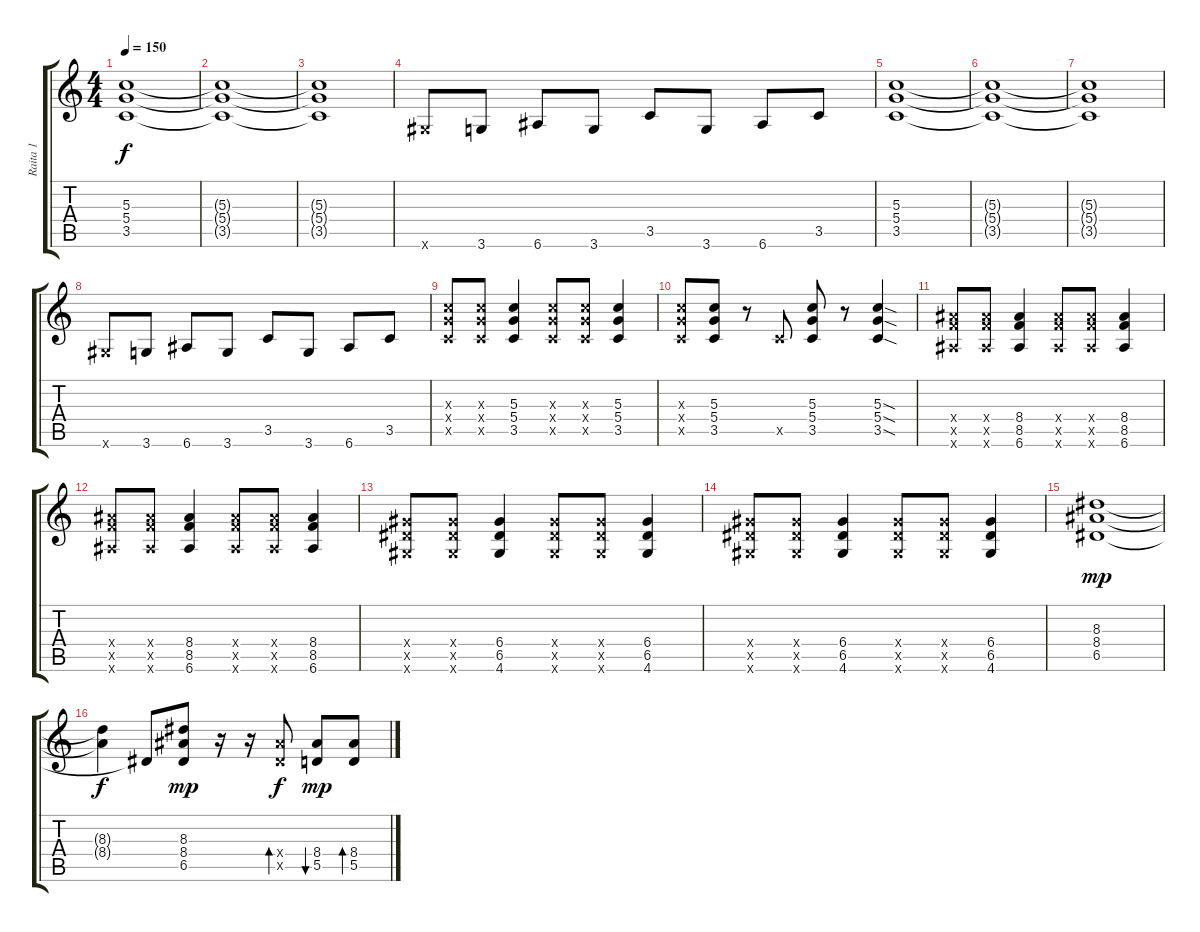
\track ("Raita 1" "Raita 1") {instrument overdrivenguitar}
\staff {score tabs}
\tuning (E4 B3 G3 D3 A2 E2) {hide}
\ts (4 4)
\tempo 150
\clef g2
\ks c
(5.3 5.4 3.5).1{dy f} |
(5.3{t} 5.4{t} 3.5{t}).1{volume 10} |
(5.3{t} 5.4{t} 3.5{t}).1{volume 8} |
4.6{x}.8{volume 13} 3.6.8 6.6.8 3.6.8 3.5.8 3.6.8 6.6.8 3.5.8 |
(5.3 5.4 3.5).1 |
(5.3{t} 5.4{t} 3.5{t}).1{volume 10} |
(5.3{t} 5.4{t} 3.5{t}).1{volume 8} |
4.6{x}.8{volume 13} 3.6.8 6.6.8 3.6.8 3.5.8 3.6.8 6.6.8 3.5.8 |
(5.3{x} 5.4{x} 3.5{x}).8 (5.3{x} 5.4{x} 3.5{x}).8 (5.3 5.4 3.5).4 (5.3{x} 5.4{x} 3.5{x}).8 (5.3{x} 5.4{x} 3.5{x}).8 (5.3 5.4 3.5).4 |
(5.3{x} 5.4{x} 3.5{x}).8 (5.3 5.4 3.5).8 r.8 3.5{x}.8 (5.3 5.4 3.5).8 r.8 (5.3{sod} 5.4{sod} 3.5{sod}).4 |
(8.4{x} 8.5{x} 6.6{x}).8 (8.4{x} 8.5{x} 6.6{x}).8 (8.4 8.5 6.6).4 (8.4{x} 8.5{x} 6.6{x}).8 (8.4{x} 8.5{x} 6.6{x}).8 (8.4 8.5 6.6).4 |
(8.4{x} 8.5{x} 6.6{x}).8 (8.4{x} 8.5{x} 6.6{x}).8 (8.4 8.5 6.6).4 (8.4{x} 8.5{x} 6.6{x}).8 (8.4{x} 8.5{x} 6.6{x}).8 (8.4 8.5 6.6).4 |
(6.4{x} 6.5{x} 4.6{x}).8 (6.4{x} 6.5{x} 4.6{x}).8 (6.4 6.5 4.6).4 (6.4{x} 6.5{x} 4.6{x}).8 (6.4{x} 6.5{x} 4.6{x}).8 (6.4 6.5 4.6).4 |
(6.4{x} 6.5{x} 4.6{x}).8 (6.4{x} 6.5{x} 4.6{x}).8 (6.4 6.5 4.6).4 (6.4{x} 6.5{x} 4.6{x}).8 (6.4{x} 6.5{x} 4.6{x}).8 (6.4 6.5 4.6).4 |
(8.3 8.4 6.5).1{dy mp} |
(8.3{t} 8.4{t}).4{dy f} 6.5{t}.8 (8.3 8.4 6.5).8{dy mp} r.16 r.16 (8.4{x} 6.5{x}).8{bd 60 dy f} (8.4 5.5).8{bu 60 dy mp} (8.4 5.5).8{bd 60}
